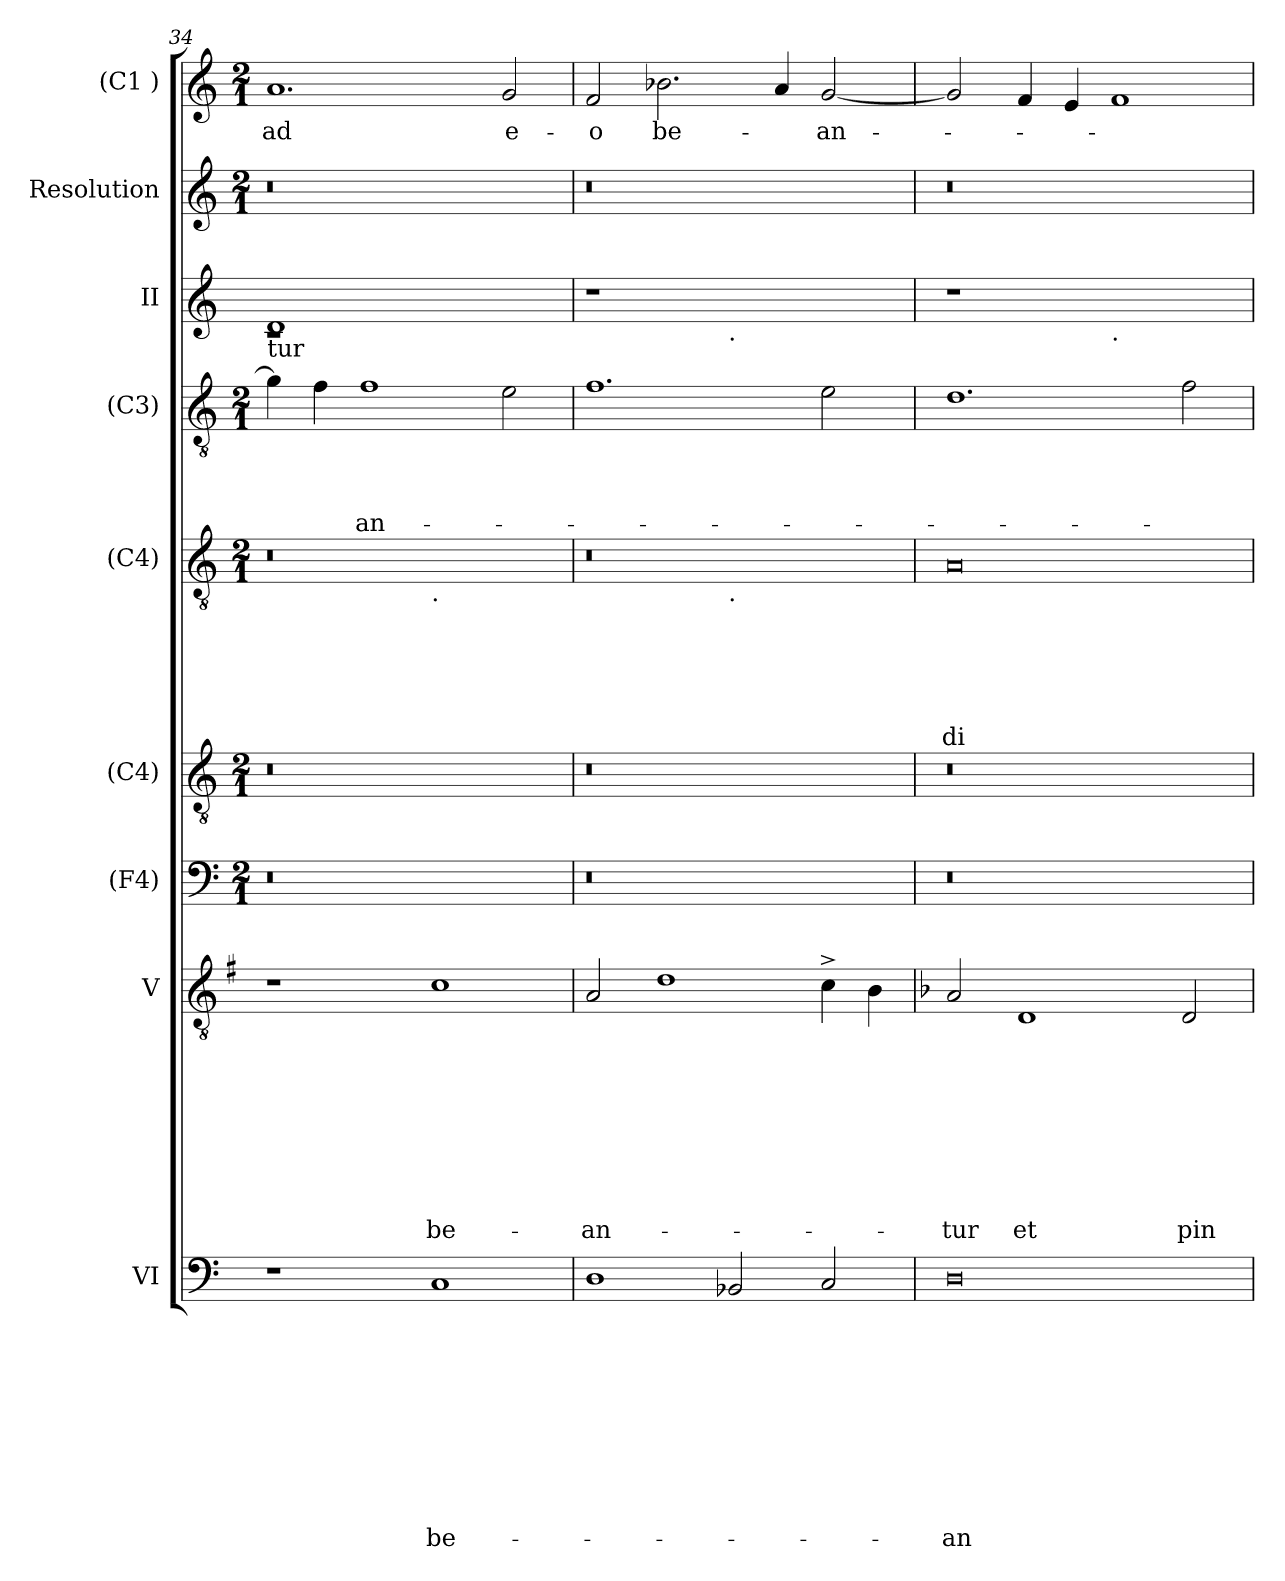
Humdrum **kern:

**kern	**text	**text	**text	**text	**text	**text	**text	**text	**text	**text	**kern	**text	**text	**text	**text	**text	**text	**text	**text	**text	**kern	**kern	**kern	**text	**text	**text	**text	**text	**text	**kern	**text	**text	**text	**text	**kern	**kern	**kern	**text
*part9	*part9	*part9	*part9	*part9	*part9	*part9	*part9	*part9	*part9	*part9	*part8	*part8	*part8	*part8	*part8	*part8	*part8	*part8	*part8	*part8	*part7	*part6	*part5	*part5	*part5	*part5	*part5	*part5	*part5	*part4	*part4	*part4	*part4	*part4	*part3	*part2	*part1	*part1
*staff9	*staff9	*staff9	*staff9	*staff9	*staff9	*staff9	*staff9	*staff9	*staff9	*staff9	*staff8	*staff8	*staff8	*staff8	*staff8	*staff8	*staff8	*staff8	*staff8	*staff8	*staff7	*staff6	*staff5	*staff5	*staff5	*staff5	*staff5	*staff5	*staff5	*staff4	*staff4	*staff4	*staff4	*staff4	*staff3	*staff2	*staff1	*staff1
*I"VI	*	*	*	*	*	*	*	*	*	*	*I"V	*	*	*	*	*	*	*	*	*	*I"(F4)	*I"(C4)	*I"(C4)	*	*	*	*	*	*	*I"(C3)	*	*	*	*	*I"II	*I"Resolution	*I"(C1 )	*
*I'VI	*	*	*	*	*	*	*	*	*	*	*I'V	*	*	*	*	*	*	*	*	*	*	*	*	*	*	*	*	*	*	*	*	*	*	*	*I'II	*	*	*
*clefF4	*	*	*	*	*	*	*	*	*	*	*clefGv2	*	*	*	*	*	*	*	*	*	*clefF4	*clefGv2	*clefGv2	*	*	*	*	*	*	*clefGv2	*	*	*	*	*clefG2	*clefG2	*clefG2	*
*k[]	*	*	*	*	*	*	*	*	*	*	*k[f#]	*	*	*	*	*	*	*	*	*	*k[]	*k[]	*k[]	*	*	*	*	*	*	*k[]	*	*	*	*	*k[]	*k[]	*k[]	*
*C:	*	*	*	*	*	*	*	*	*	*	*G:	*	*	*	*	*	*	*	*	*	*C:	*C:	*C:	*	*	*	*	*	*	*C:	*	*	*	*	*C:	*C:	*C:	*
*	*	*	*	*	*	*	*	*	*	*	*	*	*	*	*	*	*	*	*	*	*M2/1	*M2/1	*M2/1	*	*	*	*	*	*	*M2/1	*	*	*	*	*	*M2/1	*M2/1	*
=34	=34	=34	=34	=34	=34	=34	=34	=34	=34	=34	=34	=34	=34	=34	=34	=34	=34	=34	=34	=34	=34	=34	=34	=34	=34	=34	=34	=34	=34	=34	=34	=34	=34	=34	=34	=34	=34	=34
*	*	*	*	*	*	*	*	*	*	*	*	*	*	*	*	*	*	*	*	*	*	*	*	*	*	*	*	*	*	*	*	*	*	*	*^	*	*	*
!	!	!	!	!	!	!	!	!	!	!	!	!	!	!	!	!	!	!	!	!	!	!	!	!	!	!	!	!	!	!	!	!	!	!	!LO:TX:b:t=tur	!	!	!	!
!	!	!	!	!	!	!	!	!	!	!	!	!	!	!	!	!	!	!	!	!	!	!	!	!	!	!	!	!	!	!	!	!	!	!	!	!LO:N:vis=1	!	!	!LO:LY:b
*	*	*	*	*	*	*	*	*	*	*	*	*	*	*	*	*	*	*	*	*	*	*	*^	*	*	*	*	*	*	*	*	*	*	*	*	*	*	*	*
1r	.	.	.	.	.	.	.	.	.	.	1r	.	.	.	.	.	.	.	.	.	0r	0r	0r	1ryy	.	.	.	.	.	.	4g\]	.	.	.	.	1d	0rc	0r	1.a	ad
.	.	.	.	.	.	.	.	.	.	.	.	.	.	.	.	.	.	.	.	.	.	.	.	.	.	.	.	.	.	.	4f\	.	.	.	.	.	.	.	.	.
!	!	!	!	!	!	!	!	!	!	!	!	!	!	!	!	!	!	!	!	!	!	!	!	!	!	!	!	!	!	!	!	!	!	!	!LO:LY:b	!	!	!	!	!
.	.	.	.	.	.	.	.	.	.	.	.	.	.	.	.	.	.	.	.	.	.	.	.	.	.	.	.	.	.	.	1f	.	.	.	-an-	.	.	.	.	.
!	!	!	!	!	!	!	!	!	!	!	!	!	!	!	!	!	!	!	!	!	!	!	!	!LO:TX:b:t=.	!	!	!	!	!	!	!	!	!	!	!	!	!	!	!	!
!	!	!	!	!	!	!	!	!	!	!LO:LY:b	!	!	!	!	!	!	!	!	!	!LO:LY:b	!	!	!	!	!	!	!	!	!	!	!	!	!	!	!	!	!	!	!	!
1C	.	.	.	.	.	.	.	.	.	be-	1c	.	.	.	.	.	.	.	.	be-	.	.	.	1ryy	.	.	.	.	.	.	.	.	.	.	.	1ryy	.	.	.	.
!	!	!	!	!	!	!	!	!	!	!	!	!	!	!	!	!	!	!	!	!	!	!	!	!	!	!	!	!	!	!	!	!	!	!	!	!	!	!	!	!LO:LY:b
.	.	.	.	.	.	.	.	.	.	.	.	.	.	.	.	.	.	.	.	.	.	.	.	.	.	.	.	.	.	.	2e\	.	.	.	.	.	.	.	2g/	e-
*	*	*	*	*	*	*	*	*	*	*	*	*	*	*	*	*	*	*	*	*	*	*	*	*	*	*	*	*	*	*	*	*	*	*	*	*v	*v	*	*	*
=35	=35	=35	=35	=35	=35	=35	=35	=35	=35	=35	=35	=35	=35	=35	=35	=35	=35	=35	=35	=35	=35	=35	=35	=35	=35	=35	=35	=35	=35	=35	=35	=35	=35	=35	=35	=35	=35	=35	=35
!	!	!	!	!	!	!	!	!	!	!	!	!	!	!	!	!	!	!	!	!LO:LY:b	!	!	!	!	!	!	!	!	!	!	!	!	!	!	!	!	!	!	!LO:LY:b
1D	.	.	.	.	.	.	.	.	.	.	2A/	.	.	.	.	.	.	.	.	-an-	0r	0r	0r	1ryy	.	.	.	.	.	.	1.f	.	.	.	.	1r	0r	2f/	-o
!	!	!	!	!	!	!	!	!	!	!	!	!	!	!	!	!	!	!	!	!	!	!	!	!	!	!	!	!	!	!	!	!	!	!	!	!	!	!	!LO:LY:b
.	.	.	.	.	.	.	.	.	.	.	1d	.	.	.	.	.	.	.	.	.	.	.	.	.	.	.	.	.	.	.	.	.	.	.	.	.	.	2.b-\	be-
!	!	!	!	!	!	!	!	!	!	!	!	!	!	!	!	!	!	!	!	!	!	!	!	!	!	!	!	!	!	!	!	!	!	!	!	!LO:TX:b:t=.	!	!	!
!	!	!	!	!	!	!	!	!	!	!	!	!	!	!	!	!	!	!	!	!	!	!	!	!LO:TX:b:t=.	!	!	!	!	!	!	!	!	!	!	!	!	!	!	!
2BB-/	.	.	.	.	.	.	.	.	.	.	.	.	.	.	.	.	.	.	.	.	.	.	.	1ryy	.	.	.	.	.	.	.	.	.	.	.	1ryy	.	.	.
.	.	.	.	.	.	.	.	.	.	.	.	.	.	.	.	.	.	.	.	.	.	.	.	.	.	.	.	.	.	.	.	.	.	.	.	.	.	4a/	.
!	!	!	!	!	!	!	!	!	!	!	!	!	!	!	!	!	!	!	!	!	!	!	!	!	!	!	!	!	!	!	!	!	!	!	!	!	!	!	!LO:LY:b
2C/	.	.	.	.	.	.	.	.	.	.	4c^>\	.	.	.	.	.	.	.	.	.	.	.	.	.	.	.	.	.	.	.	2e\	.	.	.	.	.	.	[<2g/	-an-
.	.	.	.	.	.	.	.	.	.	.	4B\	.	.	.	.	.	.	.	.	.	.	.	.	.	.	.	.	.	.	.	.	.	.	.	.	.	.	.	.
*	*	*	*	*	*	*	*	*	*	*	*	*	*	*	*	*	*	*	*	*	*	*	*v	*v	*	*	*	*	*	*	*	*	*	*	*	*	*	*	*
=36	=36	=36	=36	=36	=36	=36	=36	=36	=36	=36	=36	=36	=36	=36	=36	=36	=36	=36	=36	=36	=36	=36	=36	=36	=36	=36	=36	=36	=36	=36	=36	=36	=36	=36	=36	=36	=36	=36
*	*	*	*	*	*	*	*	*	*	*	*k[b-]	*	*	*	*	*	*	*	*	*	*	*	*	*	*	*	*	*	*	*	*	*	*	*	*	*	*	*
*	*	*	*	*	*	*	*	*	*	*	*F:	*	*	*	*	*	*	*	*	*	*	*	*	*	*	*	*	*	*	*	*	*	*	*	*	*	*	*
*	*	*	*	*	*	*	*	*	*	*	*	*	*	*	*	*	*	*	*	*	*	*	*^	*	*	*	*	*	*	*	*	*	*	*	*	*	*	*
!	!	!	!	!	!	!	!	!	!	!LO:LY:b:rj	!	!	!	!	!	!	!	!	!	!LO:LY:b	!	!	!	!	!	!	!	!	!	!LO:LY:b:rj	!	!	!	!	!	!	!	!	!
*	*	*	*	*	*	*	*	*	*	*	*	*	*	*	*	*	*	*	*	*	*	*	*v	*v	*	*	*	*	*	*	*	*	*	*	*	*	*	*	*
0D	.	.	.	.	.	.	.	.	.	-an-	2A/	.	.	.	.	.	.	.	.	-tur	0r	0r	0A	.	.	.	.	.	di-	1.d	.	.	.	.	1r	0r	2g/]	.
!	!	!	!	!	!	!	!	!	!	!	!	!	!	!	!	!	!	!	!	!LO:LY:b	!	!	!	!	!	!	!	!	!	!	!	!	!	!	!	!	!	!
.	.	.	.	.	.	.	.	.	.	.	1D	.	.	.	.	.	.	.	.	et	.	.	.	.	.	.	.	.	.	.	.	.	.	.	.	.	4f/	.
.	.	.	.	.	.	.	.	.	.	.	.	.	.	.	.	.	.	.	.	.	.	.	.	.	.	.	.	.	.	.	.	.	.	.	.	.	4e/	.
!	!	!	!	!	!	!	!	!	!	!	!	!	!	!	!	!	!	!	!	!	!	!	!	!	!	!	!	!	!	!	!	!	!	!	!LO:TX:b:t=.	!	!	!
.	.	.	.	.	.	.	.	.	.	.	.	.	.	.	.	.	.	.	.	.	.	.	.	.	.	.	.	.	.	.	.	.	.	.	1ryy	.	1f	.
!	!	!	!	!	!	!	!	!	!	!	!	!	!	!	!	!	!	!	!	!LO:LY:b	!	!	!	!	!	!	!	!	!	!	!	!	!	!	!	!	!	!
.	.	.	.	.	.	.	.	.	.	.	2D/	.	.	.	.	.	.	.	.	pin-	.	.	.	.	.	.	.	.	.	[<2f\	.	.	.	.	.	.	.	.
=	=	=	=	=	=	=	=	=	=	=	=	=	=	=	=	=	=	=	=	=	=	=	=	=	=	=	=	=	=	=	=	=	=	=	=	=	=	=
*-	*-	*-	*-	*-	*-	*-	*-	*-	*-	*-	*-	*-	*-	*-	*-	*-	*-	*-	*-	*-	*-	*-	*-	*-	*-	*-	*-	*-	*-	*-	*-	*-	*-	*-	*-	*-	*-	*-
